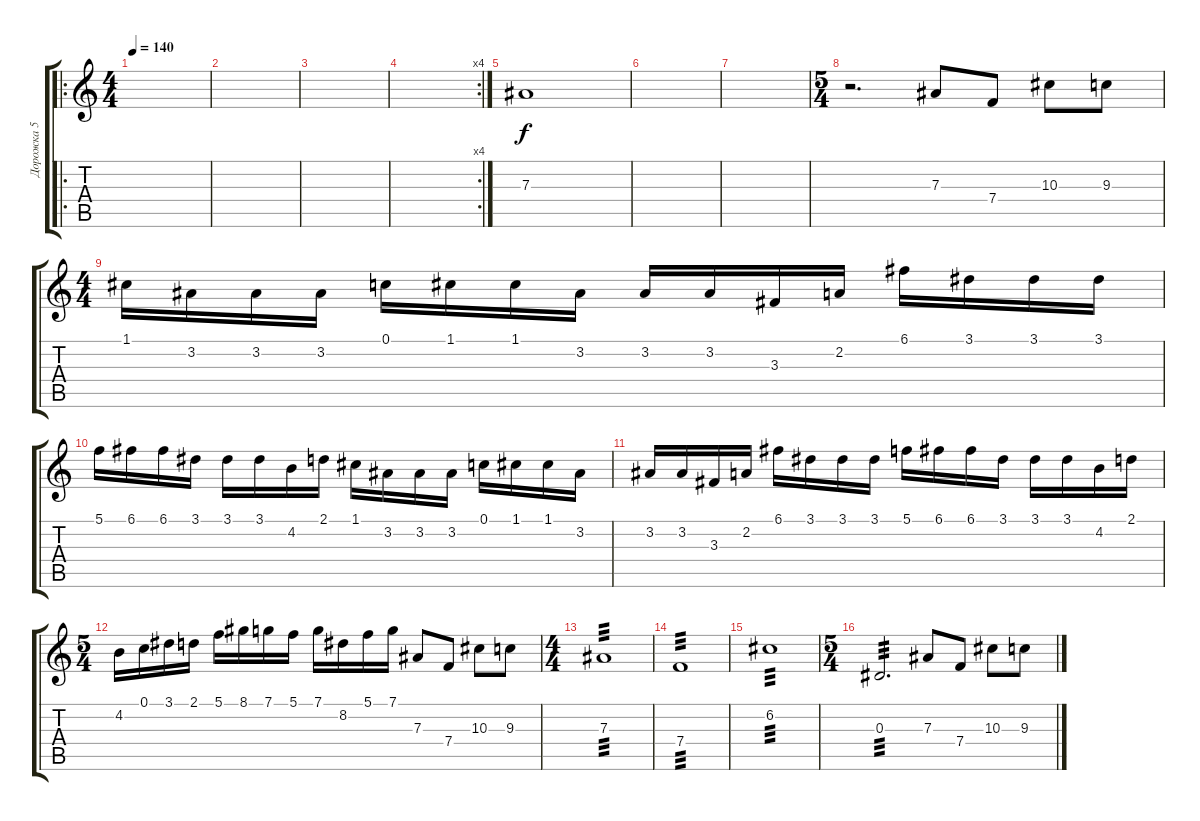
\track ("Дорожка 5" "Дорожка 5") {instrument distortionguitar}
\staff {score tabs}
\tuning (C4 G3 Eb3 Bb2 F2 C2) {hide}
\ro
\ts (4 4)
\tempo 140
\clef g2
\ks c
|
|
|
\rc 4
|
7.3.1{volume 0 balance 8} |
|
|
\ts (5 4)
r.2{d volume 16} 7.3.8 7.4.8 10.3.8 9.3.8 |
\ts (4 4)
1.1.16{balance 14} 3.2.16 3.2.16 3.2.16 0.1.16 1.1.16 1.1.16 3.2.16 3.2.16 3.2.16 3.3.16 2.2.16 6.1.16 3.1.16 3.1.16 3.1.16 |
5.1.16 6.1.16 6.1.16 3.1.16 3.1.16 3.1.16 4.2.16 2.1.16 1.1.16 3.2.16 3.2.16 3.2.16 0.1.16 1.1.16 1.1.16 3.2.16 |
3.2.16 3.2.16 3.3.16 2.2.16 6.1.16 3.1.16 3.1.16 3.1.16 5.1.16 6.1.16 6.1.16 3.1.16 3.1.16 3.1.16 4.2.16 2.1.16 |
\ts (5 4)
4.2.16 0.1.16 3.1.16 2.1.16 5.1.16 8.1.16 7.1.16 5.1.16 7.1.16 8.2.16 5.1.16 7.1.16 7.3.8{balance 8} 7.4.8 10.3.8 9.3.8 |
\ts (4 4)
7.3.1{tp 3} |
7.4.1{tp 3} |
6.2.1{tp 3} |
\ts (5 4)
0.3.2{d tp 3} 7.3.8{balance 8} 7.4.8 10.3.8 9.3.8
